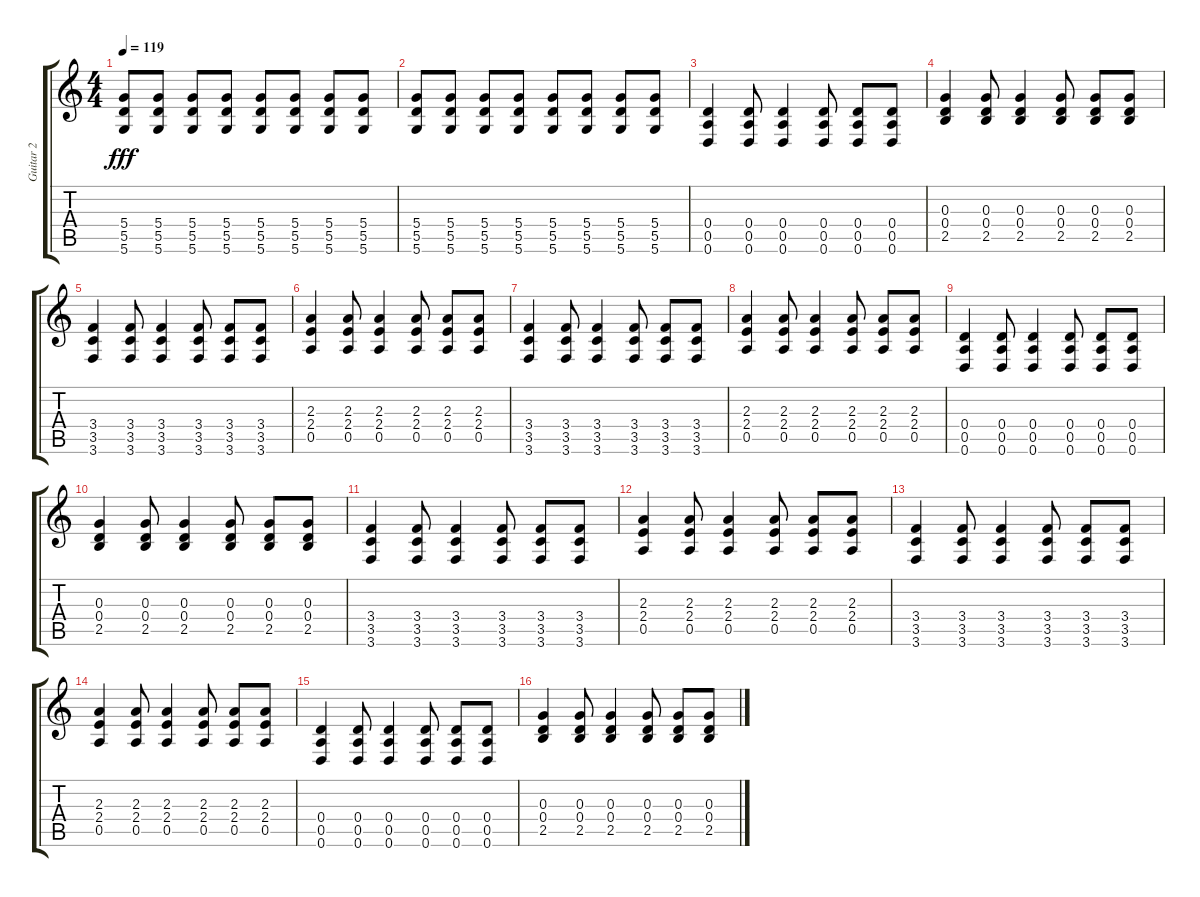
\track ("Guitar 2" "Guitar 2") {instrument overdrivenguitar}
\staff {score tabs}
\tuning (E4 B3 G3 D3 A2 D2) {hide}
\ts (4 4)
\tempo 119
\clef g2
\ks c
(5.4 5.5 5.6).8{dy fff} (5.4 5.5 5.6).8 (5.4 5.5 5.6).8 (5.4 5.5 5.6).8 (5.4 5.5 5.6).8 (5.4 5.5 5.6).8 (5.4 5.5 5.6).8 (5.4 5.5 5.6).8 |
(5.4 5.5 5.6).8 (5.4 5.5 5.6).8 (5.4 5.5 5.6).8 (5.4 5.5 5.6).8 (5.4 5.5 5.6).8 (5.4 5.5 5.6).8 (5.4 5.5 5.6).8 (5.4 5.5 5.6).8 |
(0.4 0.5 0.6).4 (0.4 0.5 0.6).8 (0.4 0.5 0.6).4 (0.4 0.5 0.6).8 (0.4 0.5 0.6).8 (0.4 0.5 0.6).8 |
(0.3 0.4 2.5).4 (0.3 0.4 2.5).8 (0.3 0.4 2.5).4 (0.3 0.4 2.5).8 (0.3 0.4 2.5).8 (0.3 0.4 2.5).8 |
(3.4 3.5 3.6).4 (3.4 3.5 3.6).8 (3.4 3.5 3.6).4 (3.4 3.5 3.6).8 (3.4 3.5 3.6).8 (3.4 3.5 3.6).8 |
(2.3 2.4 0.5).4 (2.3 2.4 0.5).8 (2.3 2.4 0.5).4 (2.3 2.4 0.5).8 (2.3 2.4 0.5).8 (2.3 2.4 0.5).8 |
(3.4 3.5 3.6).4 (3.4 3.5 3.6).8 (3.4 3.5 3.6).4 (3.4 3.5 3.6).8 (3.4 3.5 3.6).8 (3.4 3.5 3.6).8 |
(2.3 2.4 0.5).4 (2.3 2.4 0.5).8 (2.3 2.4 0.5).4 (2.3 2.4 0.5).8 (2.3 2.4 0.5).8 (2.3 2.4 0.5).8 |
(0.4 0.5 0.6).4 (0.4 0.5 0.6).8 (0.4 0.5 0.6).4 (0.4 0.5 0.6).8 (0.4 0.5 0.6).8 (0.4 0.5 0.6).8 |
(0.3 0.4 2.5).4 (0.3 0.4 2.5).8 (0.3 0.4 2.5).4 (0.3 0.4 2.5).8 (0.3 0.4 2.5).8 (0.3 0.4 2.5).8 |
(3.4 3.5 3.6).4 (3.4 3.5 3.6).8 (3.4 3.5 3.6).4 (3.4 3.5 3.6).8 (3.4 3.5 3.6).8 (3.4 3.5 3.6).8 |
(2.3 2.4 0.5).4 (2.3 2.4 0.5).8 (2.3 2.4 0.5).4 (2.3 2.4 0.5).8 (2.3 2.4 0.5).8 (2.3 2.4 0.5).8 |
(3.4 3.5 3.6).4 (3.4 3.5 3.6).8 (3.4 3.5 3.6).4 (3.4 3.5 3.6).8 (3.4 3.5 3.6).8 (3.4 3.5 3.6).8 |
(2.3 2.4 0.5).4 (2.3 2.4 0.5).8 (2.3 2.4 0.5).4 (2.3 2.4 0.5).8 (2.3 2.4 0.5).8 (2.3 2.4 0.5).8 |
(0.4 0.5 0.6).4 (0.4 0.5 0.6).8 (0.4 0.5 0.6).4 (0.4 0.5 0.6).8 (0.4 0.5 0.6).8 (0.4 0.5 0.6).8 |
(0.3 0.4 2.5).4 (0.3 0.4 2.5).8 (0.3 0.4 2.5).4 (0.3 0.4 2.5).8 (0.3 0.4 2.5).8 (0.3 0.4 2.5).8
